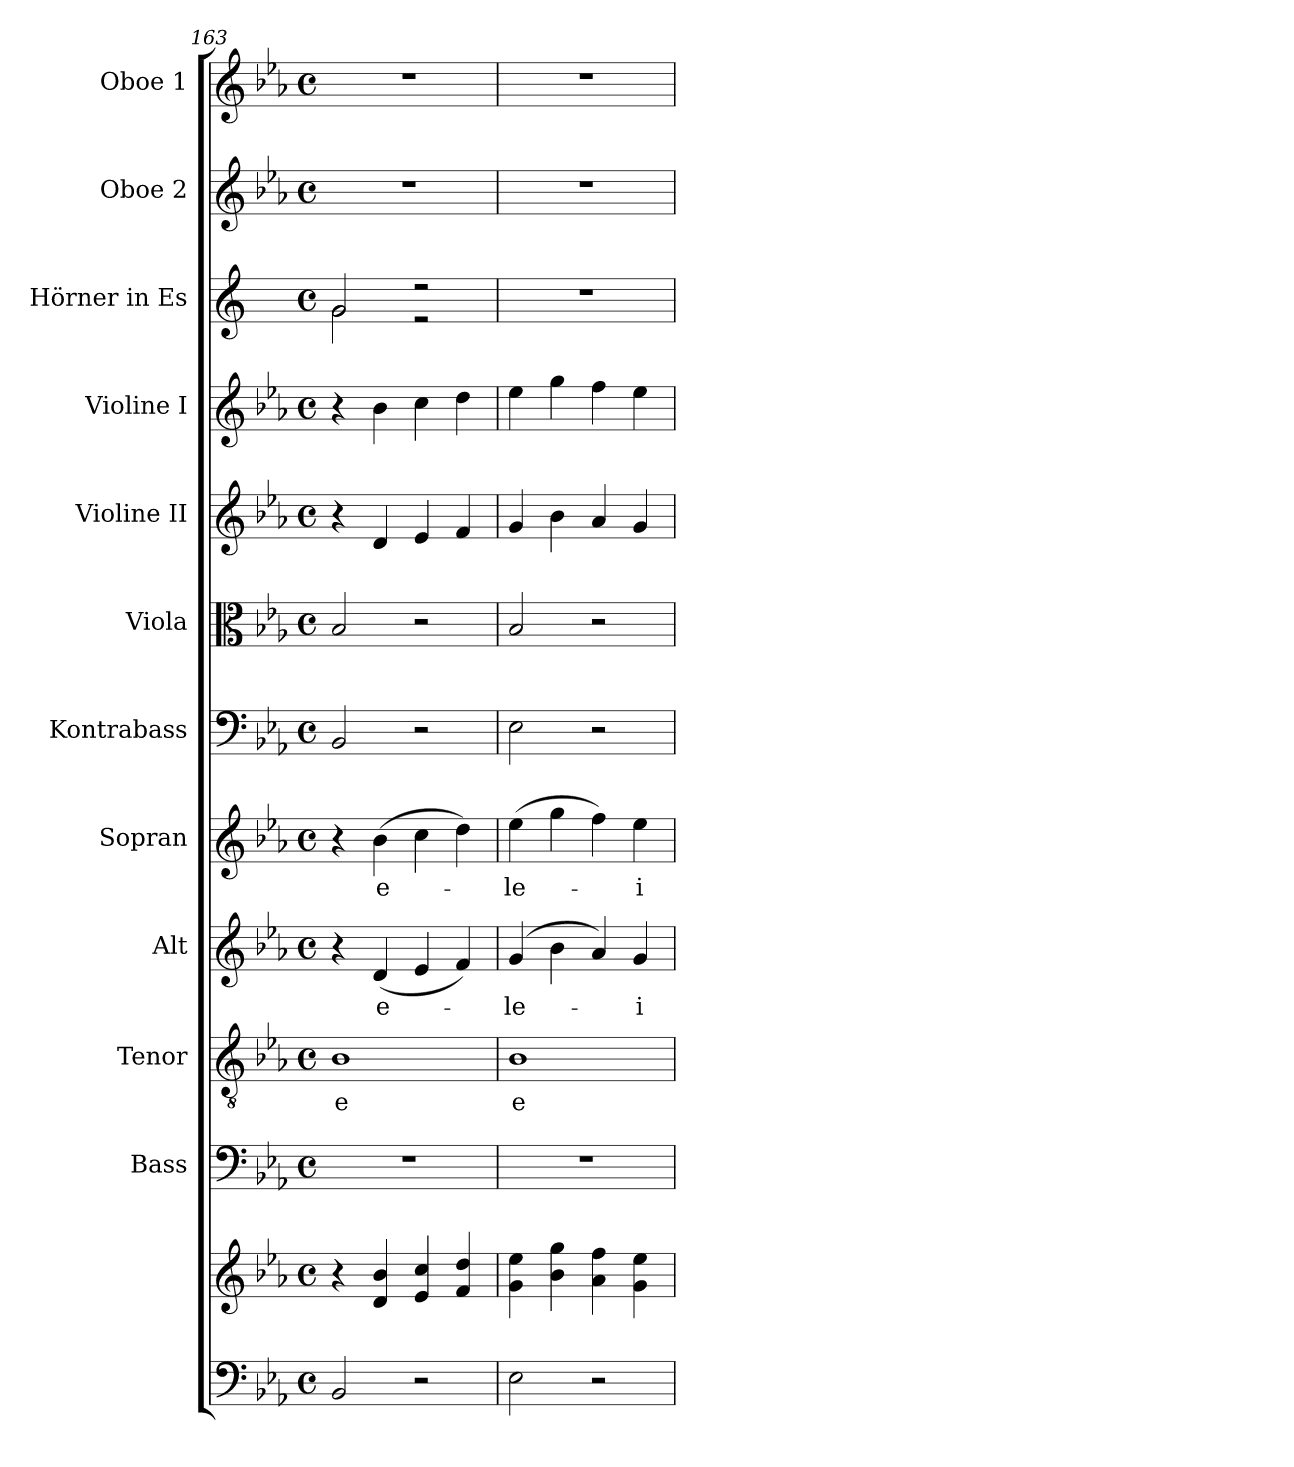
**kern	**kern	**kern	**kern	**text	**kern	**text	**kern	**text	**kern	**kern	**kern	**kern	**kern	**kern	**kern
*part12	*part12	*part11	*part10	*part10	*part9	*part9	*part8	*part8	*part7	*part6	*part5	*part4	*part3	*part2	*part1
*staff13	*staff12	*staff11	*staff10	*staff10	*staff9	*staff9	*staff8	*staff8	*staff7	*staff6	*staff5	*staff4	*staff3	*staff2	*staff1
*	*	*I"Bass	*I"Tenor	*	*I"Alt	*	*I"Sopran	*	*I"Kontrabass	*I"Viola	*I"Violine II	*I"Violine I	*I"Hörner in Es	*I"Oboe 2	*I"Oboe 1
*	*	*I'B.	*I'T.	*	*I'A.	*	*I'S.	*	*I'Kb.	*I'Vla.	*I'Vl. II	*I'Vl. I	*	*I'Ob. 2	*I'Ob. 1
!!LO:PB:g=z
*clefF4	*clefG2	*clefF4	*clefGv2	*	*clefG2	*	*clefG2	*	*clefF4	*clefC3	*clefG2	*clefG2	*clefG2	*clefG2	*clefG2
*	*	*	*	*	*	*	*	*	*ITrd7c12	*	*	*	*ITrd5c9	*	*
*k[b-e-a-]	*k[b-e-a-]	*k[b-e-a-]	*k[b-e-a-]	*	*k[b-e-a-]	*	*k[b-e-a-]	*	*k[b-e-a-]	*k[b-e-a-]	*k[b-e-a-]	*k[b-e-a-]	*k[b-e-a-]	*k[b-e-a-]	*k[b-e-a-]
*E-:	*E-:	*E-:	*E-:	*	*E-:	*	*E-:	*	*E-:	*E-:	*E-:	*E-:	*E-:	*E-:	*E-:
*M4/4	*M4/4	*M4/4	*M4/4	*	*M4/4	*	*M4/4	*	*M4/4	*M4/4	*M4/4	*M4/4	*M4/4	*M4/4	*M4/4
*met(c)	*met(c)	*met(c)	*met(c)	*	*met(c)	*	*met(c)	*	*met(c)	*met(c)	*met(c)	*met(c)	*met(c)	*met(c)	*met(c)
=163	=163	=163	=163	=163	=163	=163	=163	=163	=163	=163	=163	=163	=163	=163	=163
!	!	!	!	!LO:LY:b	!	!	!	!	!	!	!	!	!	!	!
*	*	*	*	*	*	*	*	*	*	*	*	*	*^	*	*
2BB-/	4r	1r	1B-	-e	4r	.	4r	.	2BBB-/	2B-/	4r	4r	2B-/	2B-\	1r	1r
!	!	!	!	!	!	!LO:LY:b	!	!LO:LY:b	!	!	!	!	!	!	!	!
.	4d/ 4b-/	.	.	.	(<4d/	e-	(>4b-\	e-	.	.	4d/	4b-\	.	.	.	.
2r	4e-/ 4cc/	.	.	.	4e-/	.	4cc\	.	2r	2r	4e-/	4cc\	2r	2r	.	.
.	4f/ 4dd/	.	.	.	4f/)	.	4dd\)	.	.	.	4f/	4dd\	.	.	.	.
*	*	*	*	*	*	*	*	*	*	*	*	*	*v	*v	*	*
=164	=164	=164	=164	=164	=164	=164	=164	=164	=164	=164	=164	=164	=164	=164	=164
!	!	!	!	!LO:LY:b	!	!LO:LY:b	!	!LO:LY:b	!	!	!	!	!	!	!
2E-\	4g\ 4ee-\	1r	1B-	e-	(4g/	-le-	(>4ee-\	-le-	2EE-\	2B-/	4g/	4ee-\	1r	1r	1r
.	4b-\ 4gg\	.	.	.	4b-\	.	4gg\	.	.	.	4b-\	4gg\	.	.	.
2r	4a-\ 4ff\	.	.	.	4a-/)	.	4ff\)	.	2r	2r	4a-/	4ff\	.	.	.
!	!	!	!	!	!	!LO:LY:b	!	!LO:LY:b	!	!	!	!	!	!	!
.	4g\ 4ee-\	.	.	.	4g/	-i-	4ee-\	-i-	.	.	4g/	4ee-\	.	.	.
=	=	=	=	=	=	=	=	=	=	=	=	=	=	=	=
*-	*-	*-	*-	*-	*-	*-	*-	*-	*-	*-	*-	*-	*-	*-	*-
